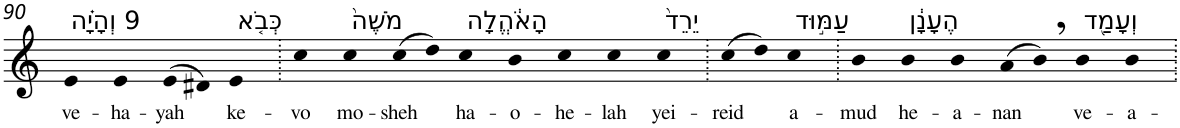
**kern	**text
*part1	*part1
*staff1	*staff1
*I"Piano	*
*I'Pno	*
!!LO:PB:g=z
*clefG2	*
*k[]	*
=90	=90
!LO:TX:a:t=9 וְהָיָ֗ה	!
!	!LO:LY:b
4e	ve-
!	!LO:LY:b
4e	-ha-
!	!LO:LY:b
(>8e	-yah
8d#X)	.
!LO:TX:a:t=כְּבֹ֤א	!
!	!LO:LY:b
4e	ke-
=91.	=91.
!	!LO:LY:b
4cc	-vo
!LO:TX:a:t=מֹשֶׁה֙	!
!	!LO:LY:b
4cc	mo-
!	!LO:LY:b
(>8cc	-sheh
8dd)	.
!LO:TX:a:t=הָאֹ֔הֱלָה	!
!	!LO:LY:b
4cc	ha-
!	!LO:LY:b
4b	-o-
!	!LO:LY:b
4cc	-he-
!	!LO:LY:b
4cc	-lah
!LO:TX:a:t=יֵרֵד֙	!
!	!LO:LY:b
4cc	yei-
=92.	=92.
!	!LO:LY:b
(>8cc	-reid
8dd)	.
!LO:TX:a:t=עַמּ֣וּד	!
!	!LO:LY:b
4cc	a-
=93.	=93.
!	!LO:LY:b
4b	-mud
!LO:TX:a:t=הֶעָנָ֔ן	!
!	!LO:LY:b
4b	he-
!	!LO:LY:b
4b	-a-
!	!LO:LY:b
(>8a	-nan
8b,)	.
!LO:TX:a:t=וְעָמַ֖ד	!
!	!LO:LY:b
4b	ve-
!	!LO:LY:b
4b	-a-
=.	=.
*-	*-
